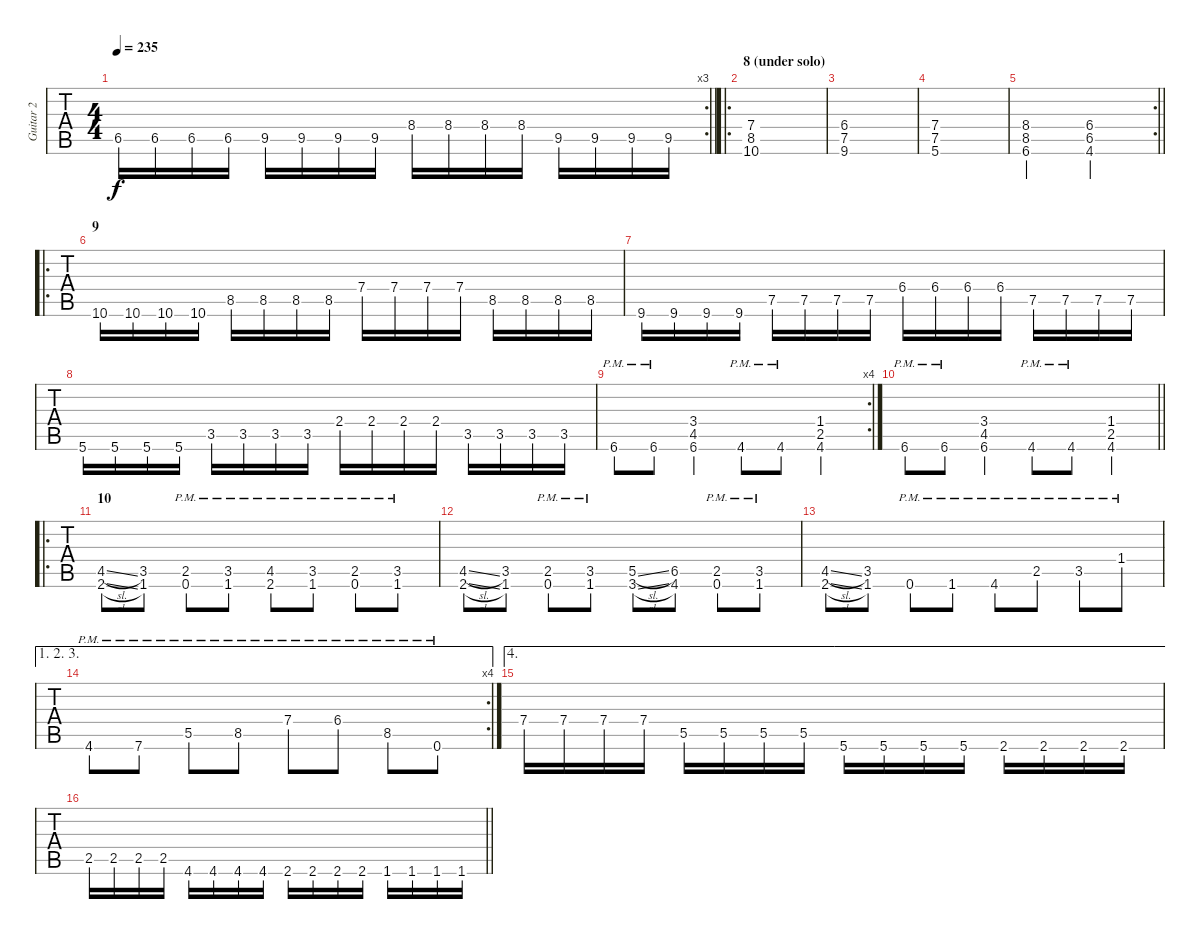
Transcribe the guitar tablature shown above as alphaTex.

\track ("Guitar 2" "Guitar 2") {instrument distortionguitar}
\staff {tabs}
\tuning (Db4 Ab3 E3 B2 Gb2 Db2) {hide}
\rc 3
\ts (4 4)
\tempo 235
\clef g2
\barLineRight lightlight
\ks c
6.5.16{dy f} 6.5.16 6.5.16 6.5.16 9.5.16 9.5.16 9.5.16 9.5.16 8.4.16 8.4.16 8.4.16 8.4.16 9.5.16 9.5.16 9.5.16 9.5.16 |
\ro
\section ("" "8 (under solo)")
(7.4 8.5 10.6).1 |
(6.4 7.5 9.6).1 |
(7.4 7.5 5.6).1 |
\rc 2
\barLineRight lightlight
(8.4 8.5 6.6).2 (6.4 6.5 4.6).2 |
\ro
\section ("" "9")
10.6.16 10.6.16 10.6.16 10.6.16 8.5.16 8.5.16 8.5.16 8.5.16 7.4.16 7.4.16 7.4.16 7.4.16 8.5.16 8.5.16 8.5.16 8.5.16 |
9.6.16 9.6.16 9.6.16 9.6.16 7.5.16 7.5.16 7.5.16 7.5.16 6.4.16 6.4.16 6.4.16 6.4.16 7.5.16 7.5.16 7.5.16 7.5.16 |
5.6.16 5.6.16 5.6.16 5.6.16 3.5.16 3.5.16 3.5.16 3.5.16 2.4.16 2.4.16 2.4.16 2.4.16 3.5.16 3.5.16 3.5.16 3.5.16 |
\rc 4
6.6{pm}.8 6.6{pm}.8 (3.4 4.5 6.6).4 4.6{pm}.8 4.6{pm}.8 (1.4 2.5 4.6).4 |
\barLineRight lightlight
6.6{pm}.8 6.6{pm}.8 (3.4 4.5 6.6).4 4.6{pm}.8 4.6{pm}.8 (1.4 2.5 4.6).4 |
\ro
\section ("" "10")
(4.5{sl} 2.6{sl}).8 (3.5 1.6).8 (2.5{pm} 0.6{pm}).8 (3.5{pm} 1.6{pm}).8 (4.5{pm} 2.6{pm}).8 (3.5{pm} 1.6{pm}).8 (2.5{pm} 0.6{pm}).8 (3.5{pm} 1.6{pm}).8 |
(4.5{sl} 2.6{sl}).8 (3.5 1.6).8 (2.5{pm} 0.6{pm}).8 (3.5{pm} 1.6{pm}).8 (5.5{sl} 3.6{sl}).8 (6.5 4.6).8 (2.5{pm} 0.6{pm}).8 (3.5{pm} 1.6{pm}).8 |
(4.5{sl} 2.6{sl}).8 (3.5 1.6).8 0.6{pm}.8 1.6{pm}.8 4.6{pm}.8 2.5{pm}.8 3.5{pm}.8 1.4{pm}.8 |
\ae (1 2 3)
\rc 4
4.6{pm}.8 7.6{pm}.8 5.5{pm}.8 8.5{pm}.8 7.4{pm}.8 6.4{pm}.8 8.5{pm}.8 0.6{pm}.8 |
\ae 4
7.4.16 7.4.16 7.4.16 7.4.16 5.5.16 5.5.16 5.5.16 5.5.16 5.6.16 5.6.16 5.6.16 5.6.16 2.6.16 2.6.16 2.6.16 2.6.16 |
\barLineRight lightlight
2.5.16 2.5.16 2.5.16 2.5.16 4.6.16 4.6.16 4.6.16 4.6.16 2.6.16 2.6.16 2.6.16 2.6.16 1.6.16 1.6.16 1.6.16 1.6.16
